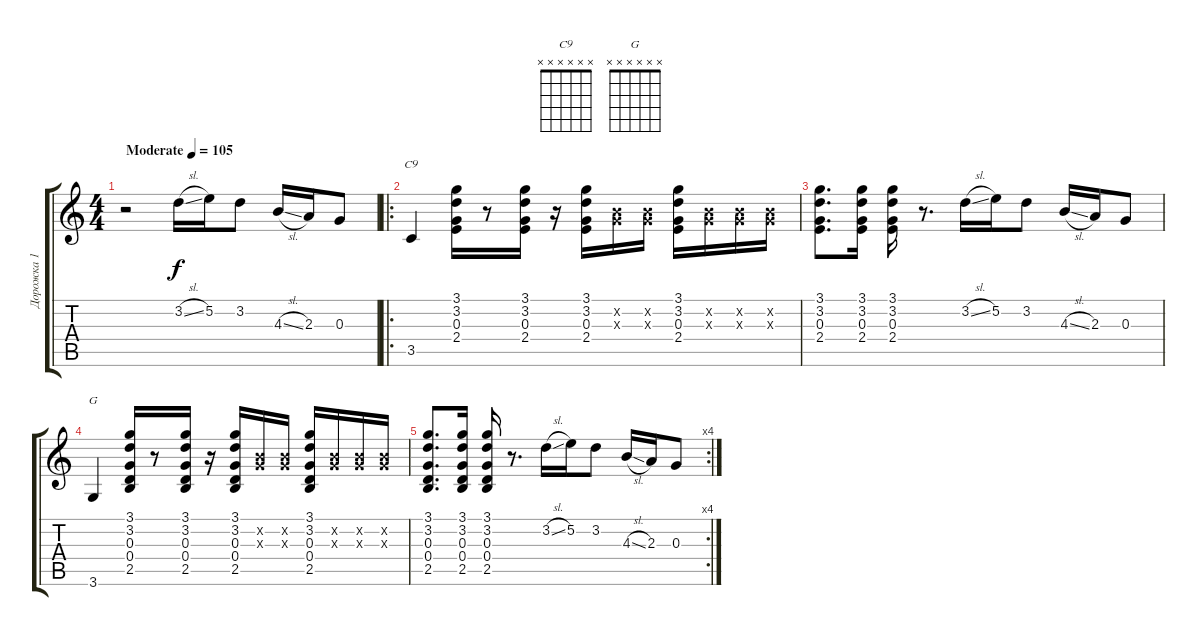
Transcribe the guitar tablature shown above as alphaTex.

\track ("Дорожка 1" "Дорожка 1") {instrument acousticguitarsteel}
\staff {score tabs}
\tuning (E4 B3 G3 D3 A2 E2) {hide}
\chord ("C9" x x x x x x)
\chord ("G" x x x x x x)
\ts (4 4)
\tempo (105 "Moderate")
\clef g2
\ks c
r.2{dy f instrument acousticguitarsteel} 3.2{sl}.16 5.2.16 3.2.8 4.3{sl}.16 2.3.16 0.3.8 |
\ro
3.5.4{ch "C9"} (3.1 3.2 0.3 2.4).16 r.8 (3.1 3.2 0.3 2.4).16 r.16 (3.1 3.2 0.3 2.4).16 (0.2{x} 0.3{x}).16 (0.2{x} 0.3{x}).16 (3.1 3.2 0.3 2.4).16 (0.2{x} 0.3{x}).16 (0.2{x} 0.3{x}).16 (0.2{x} 0.3{x}).16 |
(3.1 3.2 0.3 2.4).8{d} (3.1 3.2 0.3 2.4).16 (3.1 3.2 0.3 2.4).16 r.8{d} 3.2{sl}.16 5.2.16 3.2.8 4.3{sl}.16 2.3.16 0.3.8 |
3.6.4{ch "G"} (3.1 3.2 0.3 0.4 2.5).16 r.8 (3.1 3.2 0.3 0.4 2.5).16 r.16 (3.1 3.2 0.3 0.4 2.5).16 (0.2{x} 0.3{x}).16 (0.2{x} 0.3{x}).16 (3.1 3.2 0.3 0.4 2.5).16 (0.2{x} 0.3{x}).16 (0.2{x} 0.3{x}).16 (0.2{x} 0.3{x}).16 |
\rc 4
(3.1 3.2 0.3 0.4 2.5).8{d} (3.1 3.2 0.3 0.4 2.5).16 (3.1 3.2 0.3 0.4 2.5).16 r.8{d} 3.2{sl}.16 5.2.16 3.2.8 4.3{sl}.16 2.3.16 0.3.8
